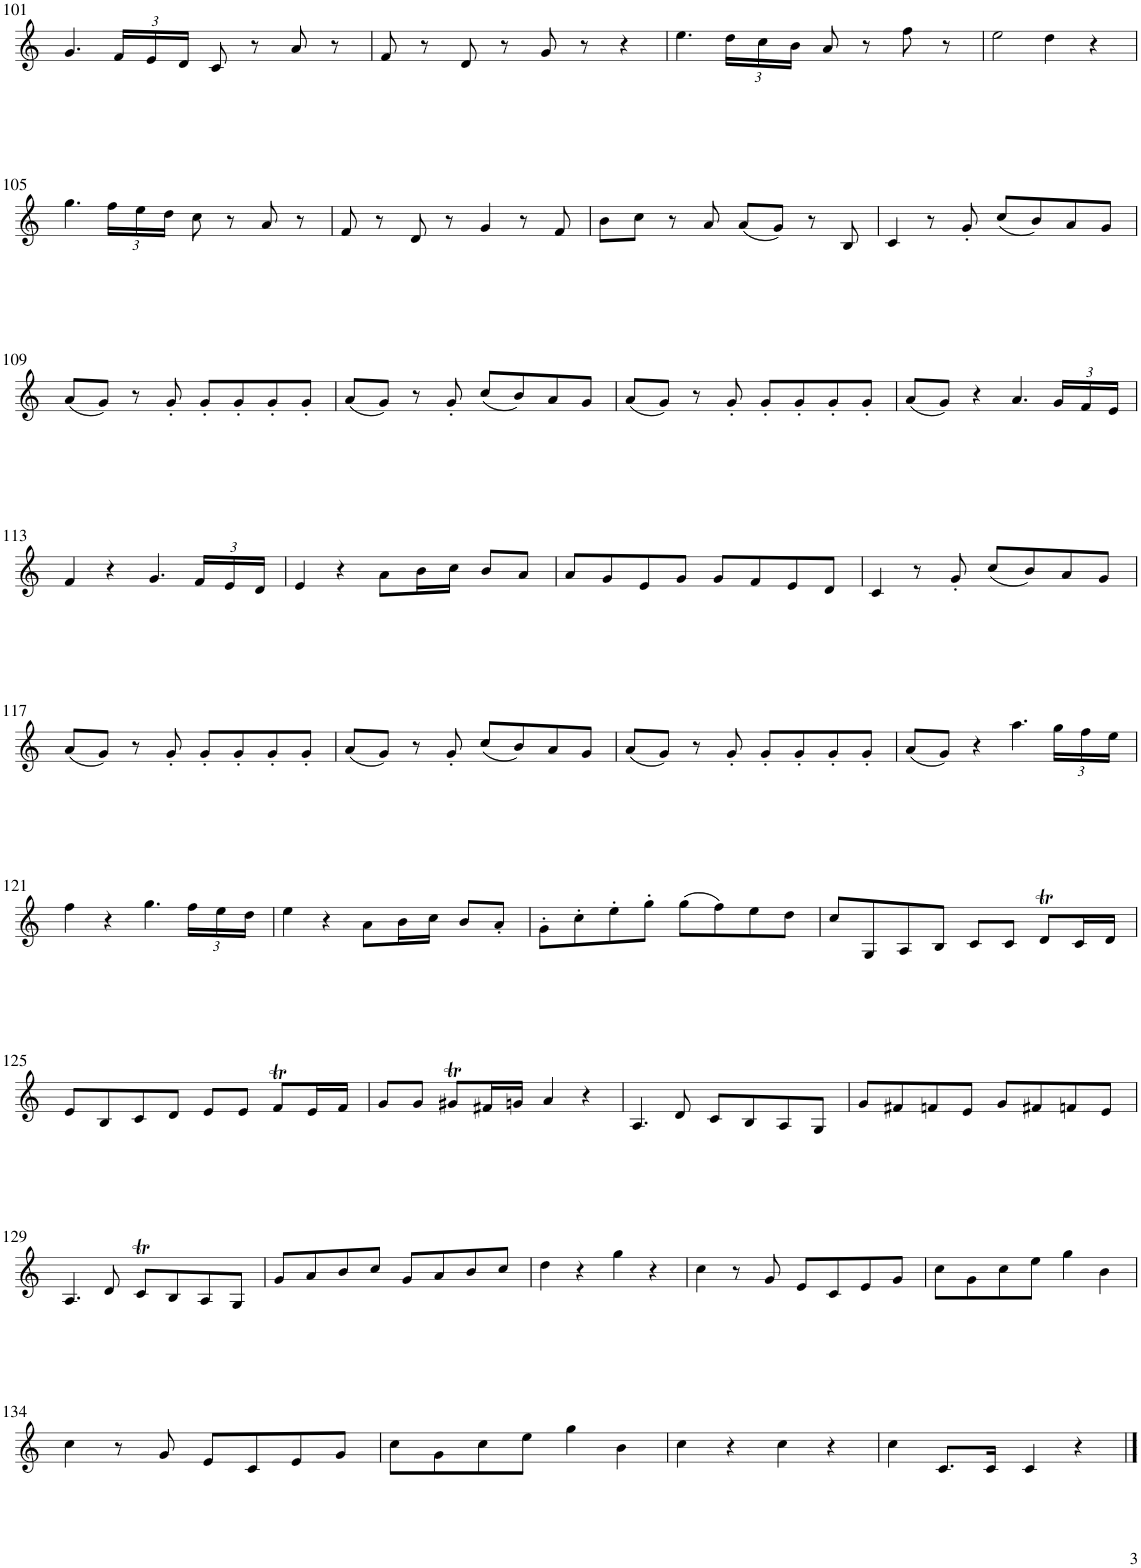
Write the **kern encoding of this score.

**kern
*part1
*staff1
*I"手风琴
!!LO:PB:g=z
*clefG2
*k[]
*M4/4
=101
4.g/
*Xbrackettup
24f/LL
24e/
24d/JJ
8c/
8r
8a/
8r
=102
8f/
8r
8d/
8r
8g/
8r
4r
=103
4.ee\
24dd\LL
24cc\
24b\JJ
8a/
8r
8ff\
8r
=104
2ee\
4dd\
4r
!!LO:LB:g=z
=105
4.gg\
24ff\LL
24ee\
24dd\JJ
8cc\
8r
8a/
8r
=106
8f/
8r
8d/
8r
4g/
8r
8f/
=107
8b\L
8cc\J
8r
8a/
(8a/L
8g/J)
8r
8B/
=108
4c/
8r
8g'/
(8cc/L
8b/)
8a/
8g/J
!!LO:LB:g=z
=109
(8a/L
8g/J)
8r
8g'/
8g'/L
8g'/
8g'/
8g'/J
=110
(8a/L
8g/J)
8r
8g'/
(8cc/L
8b/)
8a/
8g/J
=111
(8a/L
8g/J)
8r
8g'/
8g'/L
8g'/
8g'/
8g'/J
=112
(8a/L
8g/J)
4r
4.a/
24g/LL
24f/
24e/JJ
!!LO:LB:g=z
=113
4f/
4r
4.g/
24f/LL
24e/
24d/JJ
=114
4e/
4r
8a\L
16b\L
16cc\JJ
8b/L
8a/J
=115
8a/L
8g/
8e/
8g/J
8g/L
8f/
8e/
8d/J
=116
4c/
8r
8g'/
(8cc/L
8b/)
8a/
8g/J
!!LO:LB:g=z
=117
(8a/L
8g/J)
8r
8g'/
8g'/L
8g'/
8g'/
8g'/J
=118
(8a/L
8g/J)
8r
8g'/
(8cc/L
8b/)
8a/
8g/J
=119
(8a/L
8g/J)
8r
8g'/
8g'/L
8g'/
8g'/
8g'/J
=120
(8a/L
8g/J)
4r
4.aa\
24gg\LL
24ff\
24ee\JJ
!!LO:LB:g=z
=121
4ff\
4r
4.gg\
24ff\LL
24ee\
24dd\JJ
=122
4ee\
4r
8a\L
16b\L
16cc\JJ
8b/L
8a'/J
=123
8g'\L
8cc'\
8ee'\
8gg'\J
(8gg\L
8ff\)
8ee\
8dd\J
=124
8cc/L
8G/
8A/
8B/J
8c/L
8c/J
8dT/L
16c/L
16d/JJ
!!LO:LB:g=z
=125
8e/L
8B/
8c/
8d/J
8e/L
8e/J
8fT/L
16e/L
16f/JJ
=126
8g/L
8g/J
8g#Xt/L
16f#X/L
16gn/JJ
4a/
4r
=127
4.A/
8d/
8c/L
8B/
8A/
8G/J
=128
8g/L
8f#X/
8fn/
8e/J
8g/L
8f#X/
8fn/
8e/J
!!LO:LB:g=z
=129
4.A/
8d/
8cT/L
8B/
8A/
8G/J
=130
8g/L
8a/
8b/
8cc/J
8g/L
8a/
8b/
8cc/J
=131
4dd\
4r
4gg\
4r
=132
4cc\
8r
8g/
8e/L
8c/
8e/
8g/J
=133
8cc\L
8g\
8cc\
8ee\J
4gg\
4b\
!!LO:LB:g=z
=134
4cc\
8r
8g/
8e/L
8c/
8e/
8g/J
=135
8cc\L
8g\
8cc\
8ee\J
4gg\
4b\
=136
4cc\
4r
4cc\
4r
=137
4cc\
8.c/L
16c/Jk
4c/
4r
==
*-
